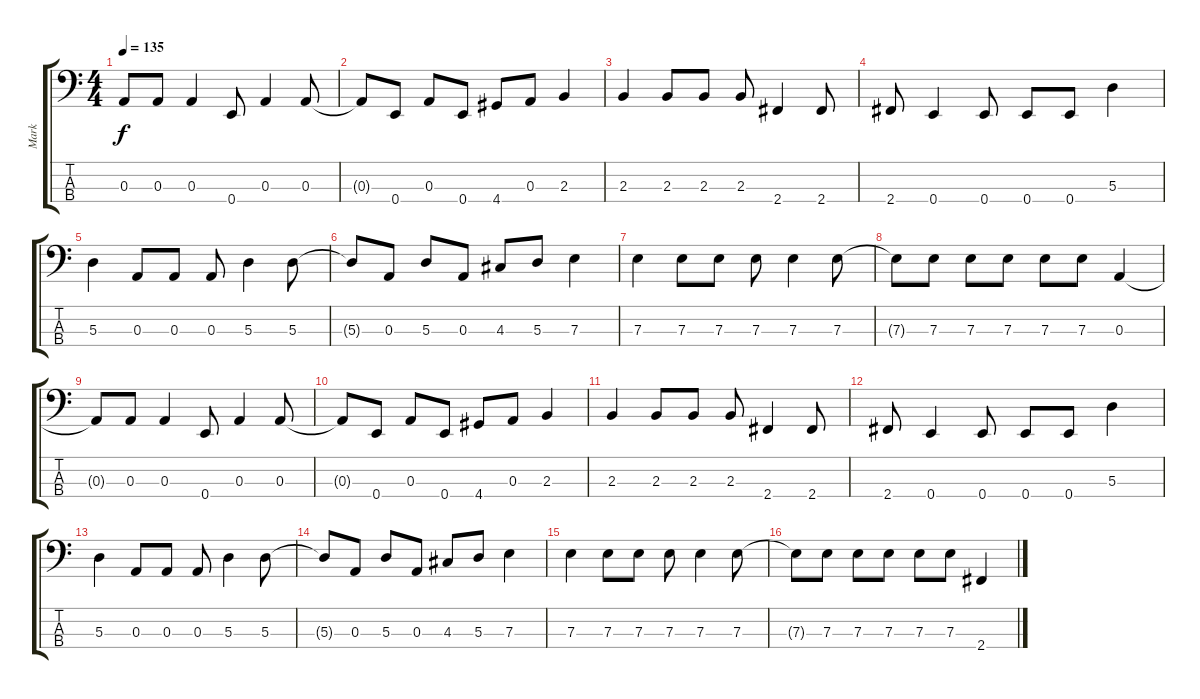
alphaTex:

\track ("Mark" "Mark") {instrument electricbassfinger}
\staff {score tabs}
\tuning (G2 D2 A1 E1) {hide}
\ts (4 4)
\tempo 135
\clef f4
\ks c
0.3{t}.8{dy f} 0.3.8 0.3.4 0.4.8 0.3.4 0.3.8 |
0.3{t}.8 0.4.8 0.3.8 0.4.8 4.4.8 0.3.8 2.3.4 |
2.3.4 2.3.8 2.3.8 2.3.8 2.4.4 2.4.8 |
2.4.8 0.4.4 0.4.8 0.4.8 0.4.8 5.3.4 |
5.3.4 0.3.8 0.3.8 0.3.8 5.3.4 5.3.8 |
5.3{t}.8 0.3.8 5.3.8 0.3.8 4.3.8 5.3.8 7.3.4 |
7.3.4 7.3.8 7.3.8 7.3.8 7.3.4 7.3.8 |
7.3{t}.8 7.3.8 7.3.8 7.3.8 7.3.8 7.3.8 0.3.4 |
0.3{t}.8 0.3.8 0.3.4 0.4.8 0.3.4 0.3.8 |
0.3{t}.8 0.4.8 0.3.8 0.4.8 4.4.8 0.3.8 2.3.4 |
2.3.4 2.3.8 2.3.8 2.3.8 2.4.4 2.4.8 |
2.4.8 0.4.4 0.4.8 0.4.8 0.4.8 5.3.4 |
5.3.4 0.3.8 0.3.8 0.3.8 5.3.4 5.3.8 |
5.3{t}.8 0.3.8 5.3.8 0.3.8 4.3.8 5.3.8 7.3.4 |
7.3.4 7.3.8 7.3.8 7.3.8 7.3.4 7.3.8 |
7.3{t}.8 7.3.8 7.3.8 7.3.8 7.3.8 7.3.8 2.4.4
